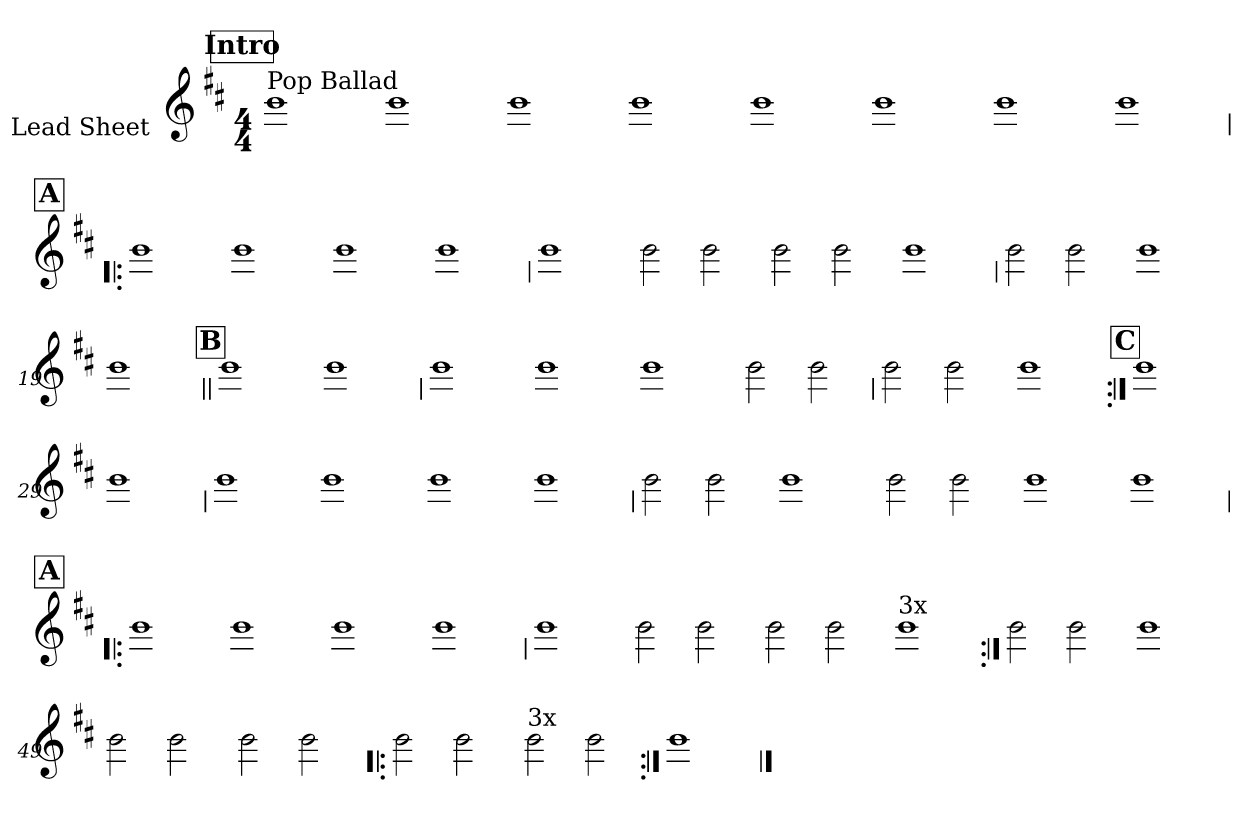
**kern
*part1
*staff1
*I"Lead Sheet
*stria0
*clefG2
*k[f#c#]
*D:
*M4/4
*MM100
!!LO:REH:place=s1:a:t=Intro
=1||
!LO:TX:a:t=Pop Ballad
1b
=2-
1b
=3-
1b
=4-
1b
=5-
1b
=6-
1b
=7-
1b
=8-
1b
!!LO:LB:g=z
!!LO:REH:place=s1:a:t=A
=9!|:
1b
=10-
1b
=11-
1b
=12-
1b
!!LO:LB:g=z
=13
1b
=14-
2b
2b
=15-
2b
2b
=16-
1b
!!LO:LB:g=z
=17
2b
2b
=18-
1b
=19-
1b
!!LO:REH:place=s1:a:t=B
=20||
1b
=21-
1b
!!LO:LB:g=z
=22
1b
=23-
1b
=24-
1b
=25-
2b
2b
!!LO:LB:g=z
=26
2b
2b
=27-
1b
!!LO:REH:place=s1:a:t=C
=28:|!
1b
=29-
1b
!!LO:LB:g=z
=30
1b
=31-
1b
=32-
1b
=33-
1b
!!LO:LB:g=z
=34
2b
2b
=35-
1b
=36-
2b
2b
=37-
1b
=38-
1b
!!LO:LB:g=z
!!LO:REH:place=s1:a:t=A
=39!|:
1b
=40-
1b
=41-
1b
=42-
1b
!!LO:LB:g=z
=43
1b
=44-
2b
2b
=45-
2b
2b
=46-
!LO:TX:a:t=3x
1b
!!LO:LB:g=z
=47:|!
2b
2b
=48-
1b
=49-
2b
2b
=50-
2b
2b
!!LO:LB:g=z
=51!|:
2b
2b
=52-
!LO:TX:a:t=3x
2b
2b
=53:|!
1b
==
*-
